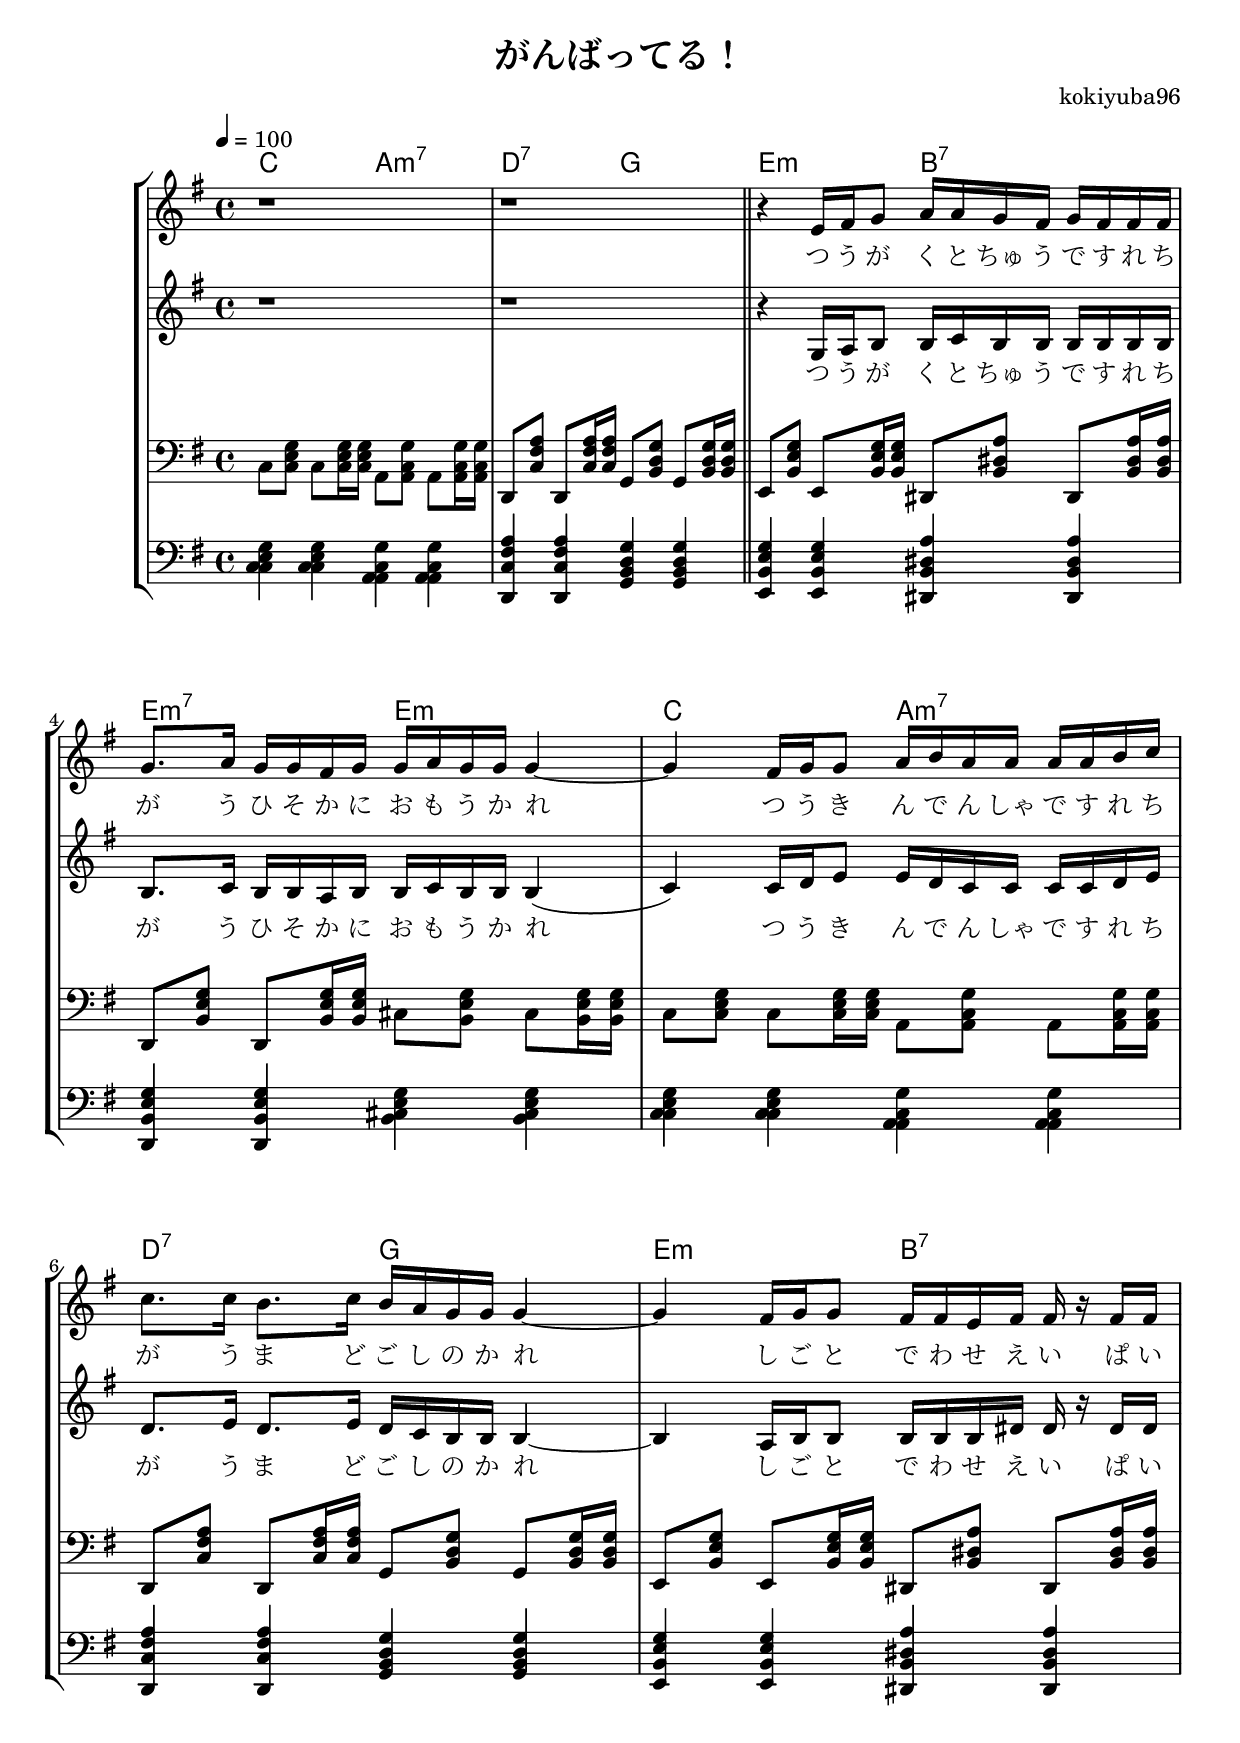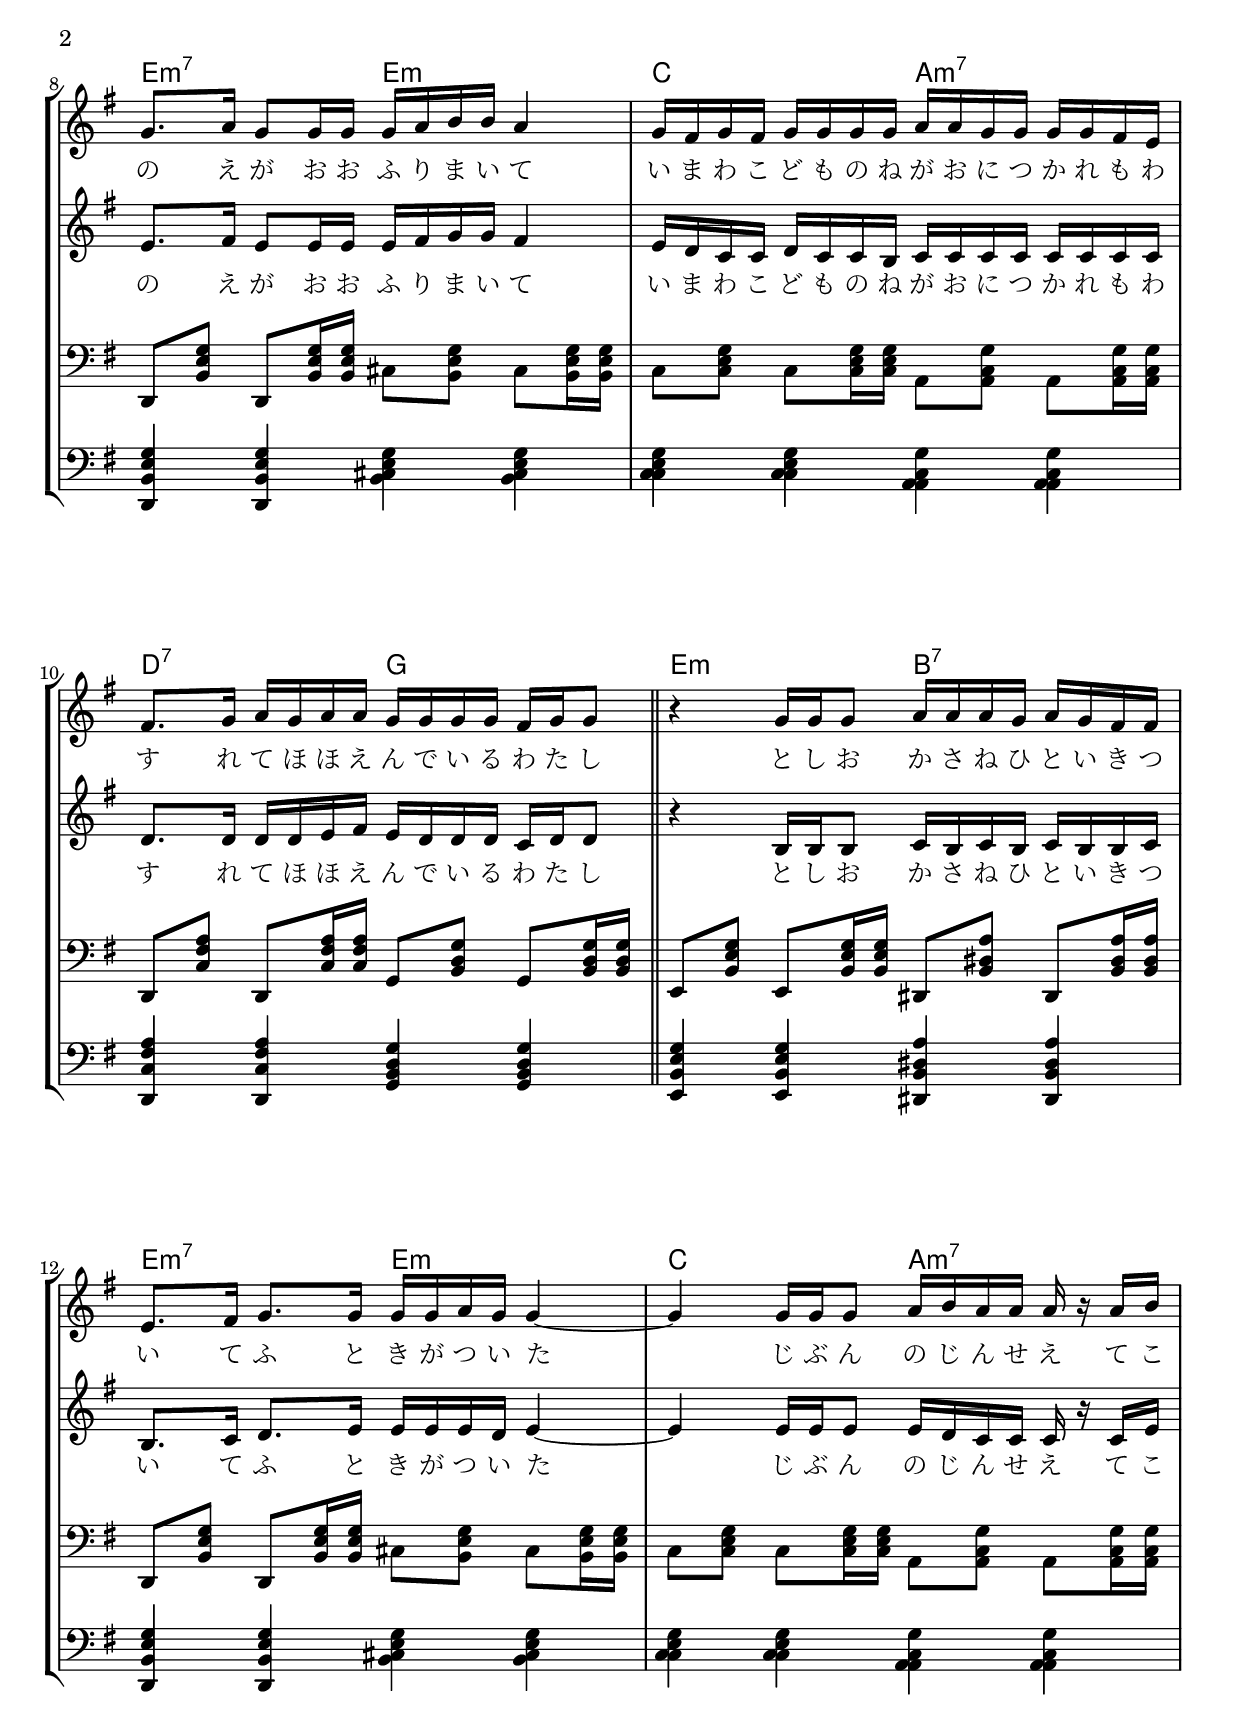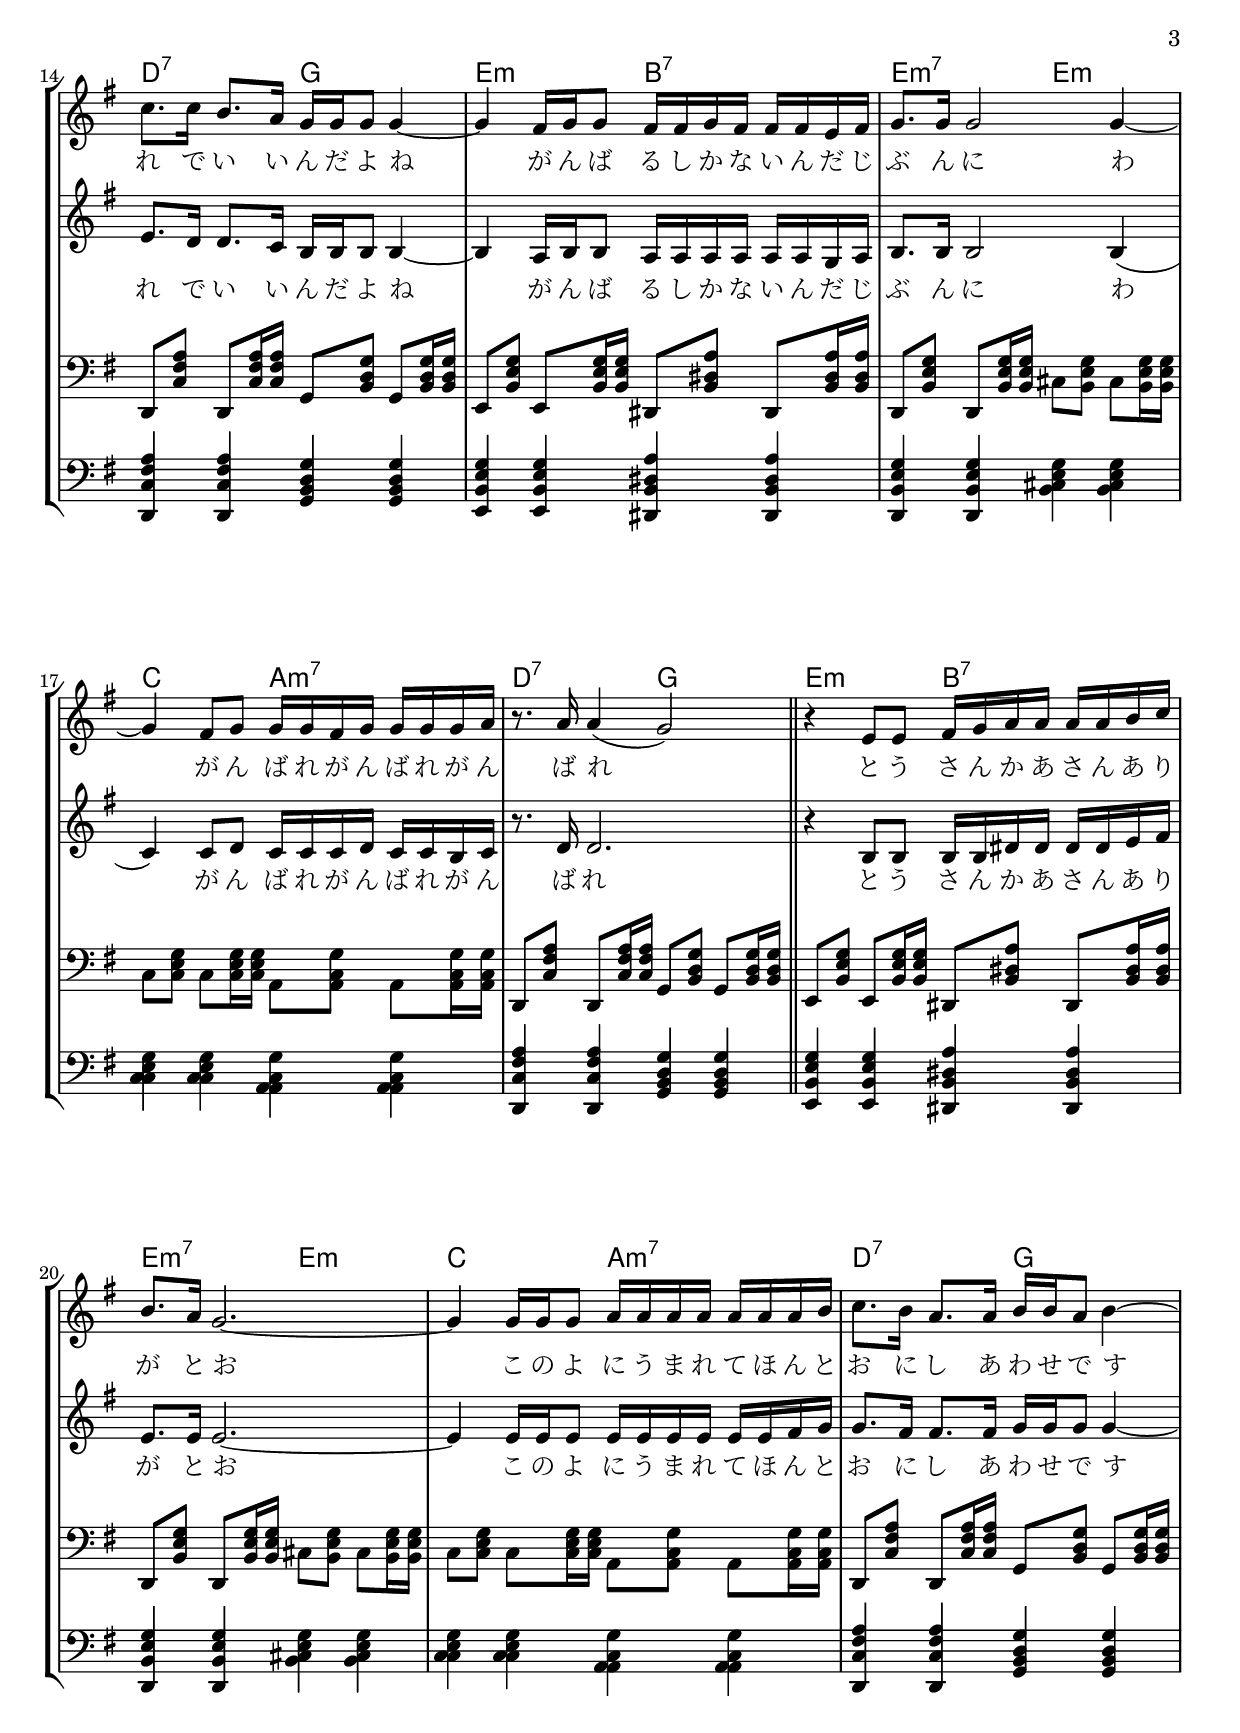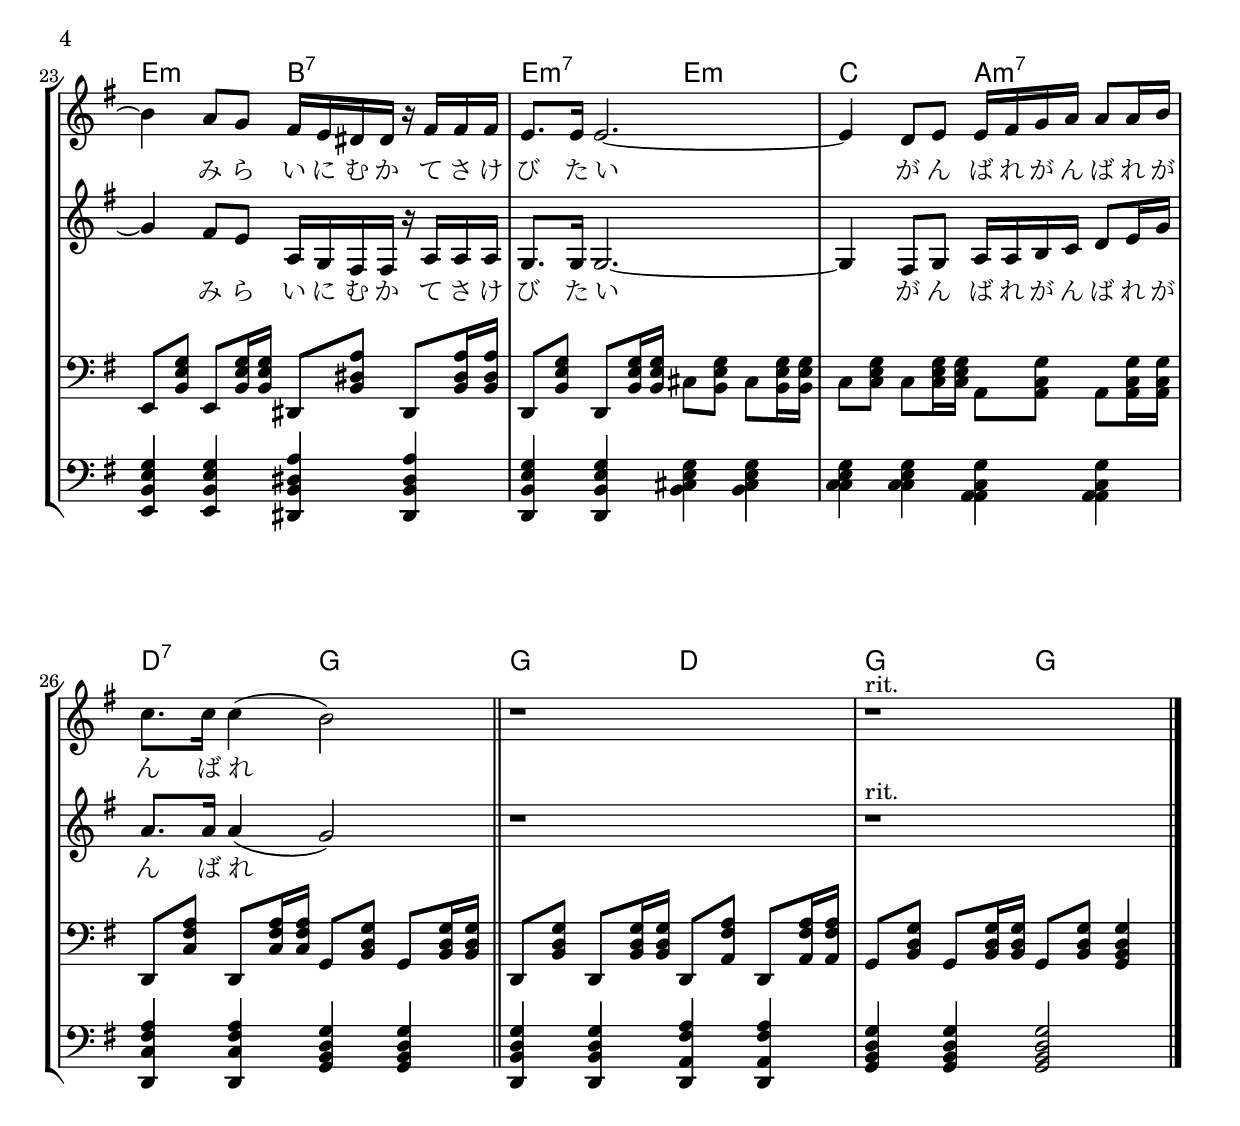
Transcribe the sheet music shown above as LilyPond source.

\version "2.12.1"

\header {
	title = \markup {がんばってる！}
	composer = \markup \center-column {kokiyuba96}
}

harmony = \chordmode {
	c2 a:min7 d:7 g 

	e:m b:7 e:min7 e:m c a:min7 d:7 g e:m b:7 e:min7 e:m c a:min7 d:7 g 

	e:m b:7 e:min7 e:m c a:min7 d:7 g e:m b:7 e:min7 e:m c a:min7 d:7 g 

	e:m b:7 e:min7 e:m c a:min7 d:7 g e:m b:7 e:min7 e:m c a:min7 d:7 g 

	g d g g 
}

melody = {
	\key g \major
	\tempo 4 = 100
	r1 | r1   
	\set Staff.midiInstrument = #"fss0.37"
	r4 e'16  fis'16  g'8  a'16  a'16  g'16  fis'16  g'16  fis'16  fis'16  fis'16 
	g'8.  a'16  g'16  g'16  fis'16  g'16  g'16  a'16  g'16  g'16  g'4~ 
	g'4  fis'16  g'16  g'8  a'16  b'16  a'16  a'16  a'16  a'16  b'16  c''16 
	c''8.  c''16  b'8.  c''16  b'16  a'16  g'16  g'16  g'4~ 
	g'4  fis'16  g'16  g'8  fis'16  fis'16  e'16  fis'16  fis'16  r16  fis'16  fis'16 
	g'8.  a'16  g'8  g'16  g'16  g'16  a'16  b'16  b'16  a'4 
	g'16  fis'16  g'16  fis'16  g'16  g'16  g'16  g'16  a'16  a'16  g'16  g'16  g'16  g'16  fis'16  e'16 
	fis'8.  g'16  a'16  g'16  a'16  a'16  g'16  g'16  g'16  g'16  fis'16  g'16  g'8
	\set Staff.midiInstrument = #"fss0.37"
	r4 g'16  g'16  g'8  a'16  a'16  a'16  g'16  a'16  g'16  fis'16  fis'16 
	e'8.  fis'16  g'8.  g'16  g'16  g'16  a'16  g'16  g'4~ 
	g'4  g'16  g'16  g'8  a'16  b'16  a'16  a'16  a'16  r16  a'16  b'16 
	c''8.  c''16  b'8.  a'16  g'16  g'16  g'8  g'4~ 
	g'4  fis'16  g'16  g'8  fis'16  fis'16  g'16  fis'16  fis'16  fis'16  e'16  fis'16 
	g'8.  g'16  g'2  g'4~ 
	g'4  fis'8  g'8  g'16  g'16  fis'16  g'16  g'16  g'16  g'16  a'16 
	r8.  a'16  a'4  (g'2)
	\set Staff.midiInstrument = #"fss0.37"
	r4 e'8  e'8  fis'16  g'16  a'16  a'16  a'16  a'16  b'16  c''16 
	b'8.  a'16  g'2.~ 
	g'4  g'16  g'16  g'8  a'16  a'16  a'16  a'16  a'16  a'16  a'16  b'16 
	c''8.  b'16  a'8.  a'16  b'16  b'16  a'8  b'4~ 
	b'4  a'8  g'8  fis'16  e'16  dis'16  dis'16  r16  fis'16  fis'16  fis'16 
	e'8.  e'16  e'2.~ 
	e'4  d'8  e'8  e'16  fis'16  g'16  a'16  a'8  a'16  b'16 
	c''8.  c''16  c''4  (b'2)
	r1 | r1^"rit." \bar "|."
}

words = \lyricmode {
	
	つ  う  が  く  と  ちゅ  う  で  す  れ  ち  が  う  ひ  そ  か  に  お  も  う  か  れ  つ  う  き  ん  で  ん  しゃ  で  す  れ  ち  が  う  ま  ど  ご  し  の  か  れ  し  ご  と  で  わ  せ  え  い  ぱ  い  の  え  が  お  お  ふ  り  ま  い  て  い  ま  わ  こ  ど  も  の  ね  が  お  に  つ  か  れ  も  わ  す  れ  て  ほ  ほ  え  ん  で  い  る  わ  た  し  
	と  し  お  か  さ  ね  ひ  と  い  き  つ  い  て  ふ  と  き  が  つ  い  た  じ  ぶ  ん  の  じ  ん  せ  え  て  こ  れ  で  い  い  ん  だ  よ  ね  が  ん  ば  る  し  か  な  い  ん  だ  じ  ぶ  ん  に  わ  が  ん  ば  れ  が  ん  ば  れ  が  ん  ば  れ  
	と  う  さ  ん  か  あ  さ  ん  あ  り  が  と  お  こ  の  よ  に  う  ま  れ  て  ほ  ん  と  お  に  し  あ  わ  せ  で  す  み  ら  い  に  む  か  て  さ  け  び  た  い  が  ん  ば  れ  が  ん  ば  れ  が  ん  ば  れ  
	
}

secondmelody = {
	\key g \major
	\tempo 4 = 100
	r1 | r1   
	\set Staff.midiInstrument = #"Marimba"
	r4 g16  a16  b8  b16  c'16  b16  b16  b16  b16  b16  b16 
	b8.  c'16  b16  b16  a16  b16  b16  c'16  b16  b16  b4 
	(c'4)  c'16  d'16  e'8  e'16  d'16  c'16  c'16  c'16  c'16  d'16  e'16 
	d'8.  e'16  d'8.  e'16  d'16  c'16  b16  b16  b4~ 
	b4  a16  b16  b8  b16  b16  b16  dis'16  dis'16  r16  dis'16  dis'16 
	e'8.  fis'16  e'8  e'16  e'16  e'16  fis'16  g'16  g'16  fis'4 
	e'16  d'16  c'16  c'16  d'16  c'16  c'16  b16  c'16  c'16  c'16  c'16  c'16  c'16  c'16  c'16 
	d'8.  d'16  d'16  d'16  e'16  fis'16  e'16  d'16  d'16  d'16  c'16  d'16  d'8
	\set Staff.midiInstrument = #"Marimba"
	r4 b16  b16  b8  c'16  b16  c'16  b16  c'16  b16  b16  c'16 
	b8.  c'16  d'8.  e'16  e'16  e'16  e'16  d'16  e'4~ 
	e'4  e'16  e'16  e'8  e'16  d'16  c'16  c'16  c'16  r16  c'16  e'16 
	e'8.  d'16  d'8.  c'16  b16  b16  b8  b4~ 
	b4  a16  b16  b8  a16  a16  a16  a16  a16  a16  g16  a16 
	b8.  b16  b2  b4 
	(c'4)  c'8  d'8  c'16  c'16  c'16  d'16  c'16  c'16  b16  c'16 
	r8.  d'16  d'2.
	\set Staff.midiInstrument = #"Marimba"
	r4 b8  b8  b16  b16  dis'16  dis'16  dis'16  dis'16  e'16  fis'16 
	e'8.  e'16  e'2.~ 
	e'4  e'16  e'16  e'8  e'16  e'16  e'16  e'16  e'16  e'16  fis'16  g'16 
	g'8.  fis'16  fis'8.  fis'16  g'16  g'16  g'8  g'4~ 
	g'4  fis'8  e'8  a16  g16  fis16  fis16  r16  a16  a16  a16 
	g8.  g16  g2.~ 
	g4  fis8  g8  a16  a16  b16  c'16  d'8  e'16  g'16 
	a'8.  a'16  a'4  (g'2)
	r1 | r1^"rit." \bar "|."
}

secondwords = \lyricmode {
	
	つ  う  が  く  と  ちゅ  う  で  す  れ  ち  が  う  ひ  そ  か  に  お  も  う  か  れ  つ  う  き  ん  で  ん  しゃ  で  す  れ  ち  が  う  ま  ど  ご  し  の  か  れ  し  ご  と  で  わ  せ  え  い  ぱ  い  の  え  が  お  お  ふ  り  ま  い  て  い  ま  わ  こ  ど  も  の  ね  が  お  に  つ  か  れ  も  わ  す  れ  て  ほ  ほ  え  ん  で  い  る  わ  た  し  
	と  し  お  か  さ  ね  ひ  と  い  き  つ  い  て  ふ  と  き  が  つ  い  た  じ  ぶ  ん  の  じ  ん  せ  え  て  こ  れ  で  い  い  ん  だ  よ  ね  が  ん  ば  る  し  か  な  い  ん  だ  じ  ぶ  ん  に  わ  が  ん  ば  れ  が  ん  ば  れ  が  ん  ば  れ  
	と  う  さ  ん  か  あ  さ  ん  あ  り  が  と  お  こ  の  よ  に  う  ま  れ  て  ほ  ん  と  お  に  し  あ  わ  せ  で  す  み  ら  い  に  む  か  て  さ  け  び  た  い  が  ん  ば  れ  が  ん  ば  れ  が  ん  ば  れ  
	
}

tempochange = {
	\tempo 4 = 100
	r1 | r1 \bar "||"
	\tempo 4 = 100
	r1 | r1 | r1 | r1 | r1 | r1 | r1 | r1 \bar "||"
	\tempo 4 = 100
	r1 | r1 | r1 | r1 | r1 | r1 | r1 | r1 \bar "||"
	\tempo 4 = 100
	r1 | r1 | r1 | r1 | r1 | r1 | r1 | r1 \bar "||"
	\tempo 4 = 100
	r1 | \tempo 4 = 75 r2 \tempo 4 = 66 r2 \bar "|."
}

mainacc = {
	\clef bass
	\set Staff.midiInstrument = #"Acoustic grand"
	\key g \major
	\tempo 4 = 100
	c8 <c e g> c <c e g>16 <c e g>
	a,8 <a, c g> a, <a, c g>16 <a, c g>
	d,8 <c fis a> d, <c fis a>16 <c fis a>
	g,8 <b, d g> g, <b, d g>16 <b, d g>
	\bar "||"

	\set Staff.midiInstrument = #"Electric Piano 1"
	e,8 <b, e g> e, <b, e g>16 <b, e g>
	dis,8 <b, dis a> dis, <b, dis a>16 <b, dis a>
	d,8 <b, e g> d, <b, e g>16 <b, e g>
	cis8 <b, e g> cis <b, e g>16 <b, e g>
	c8 <c e g> c <c e g>16 <c e g>
	a,8 <a, c g> a, <a, c g>16 <a, c g>
	d,8 <c fis a> d, <c fis a>16 <c fis a>
	g,8 <b, d g> g, <b, d g>16 <b, d g>
	e,8 <b, e g> e, <b, e g>16 <b, e g>
	dis,8 <b, dis a> dis, <b, dis a>16 <b, dis a>
	d,8 <b, e g> d, <b, e g>16 <b, e g>
	cis8 <b, e g> cis <b, e g>16 <b, e g>
	c8 <c e g> c <c e g>16 <c e g>
	a,8 <a, c g> a, <a, c g>16 <a, c g>
	d,8 <c fis a> d, <c fis a>16 <c fis a>
	g,8 <b, d g> g, <b, d g>16 <b, d g>
	\bar "||"

	\set Staff.midiInstrument = #"Electric Piano 1"
	e,8 <b, e g> e, <b, e g>16 <b, e g>
	dis,8 <b, dis a> dis, <b, dis a>16 <b, dis a>
	d,8 <b, e g> d, <b, e g>16 <b, e g>
	cis8 <b, e g> cis <b, e g>16 <b, e g>
	c8 <c e g> c <c e g>16 <c e g>
	a,8 <a, c g> a, <a, c g>16 <a, c g>
	d,8 <c fis a> d, <c fis a>16 <c fis a>
	g,8 <b, d g> g, <b, d g>16 <b, d g>
	e,8 <b, e g> e, <b, e g>16 <b, e g>
	dis,8 <b, dis a> dis, <b, dis a>16 <b, dis a>
	d,8 <b, e g> d, <b, e g>16 <b, e g>
	cis8 <b, e g> cis <b, e g>16 <b, e g>
	c8 <c e g> c <c e g>16 <c e g>
	a,8 <a, c g> a, <a, c g>16 <a, c g>
	d,8 <c fis a> d, <c fis a>16 <c fis a>
	g,8 <b, d g> g, <b, d g>16 <b, d g>
	\bar "||"

	\set Staff.midiInstrument = #"Electric Piano 1"
	e,8 <b, e g> e, <b, e g>16 <b, e g>
	dis,8 <b, dis a> dis, <b, dis a>16 <b, dis a>
	d,8 <b, e g> d, <b, e g>16 <b, e g>
	cis8 <b, e g> cis <b, e g>16 <b, e g>
	c8 <c e g> c <c e g>16 <c e g>
	a,8 <a, c g> a, <a, c g>16 <a, c g>
	d,8 <c fis a> d, <c fis a>16 <c fis a>
	g,8 <b, d g> g, <b, d g>16 <b, d g>
	e,8 <b, e g> e, <b, e g>16 <b, e g>
	dis,8 <b, dis a> dis, <b, dis a>16 <b, dis a>
	d,8 <b, e g> d, <b, e g>16 <b, e g>
	cis8 <b, e g> cis <b, e g>16 <b, e g>
	c8 <c e g> c <c e g>16 <c e g>
	a,8 <a, c g> a, <a, c g>16 <a, c g>
	d,8 <c fis a> d, <c fis a>16 <c fis a>
	g,8 <b, d g> g, <b, d g>16 <b, d g>
	\bar "||"

	\set Staff.midiInstrument = #"Acoustic grand"
	d,8 <b, d g> d, <b, d g>16 <b, d g>
	d,8 <a, fis a> d, <a, fis a>16 <a, fis a>
	g,8 <b, d g> g, <b, d g>16 <b, d g>
	g,8 <b, d g>8 <g, b, d g>4
	\bar "|."
}

subacc = {
	\clef bass
	\set Staff.midiInstrument = #"Pad 3 (polysynth)"
	\key g \major
	\tempo 4 = 100
	<c c e g>4 <c c e g>4
	<a, a, c g>4 <a, a, c g>4
	<d, c fis a>4 <d, c fis a>4
	<g, b, d g>4 <g, b, d g>4
	\bar "||"

	\set Staff.midiInstrument = #"Pad 3 (polysynth)"
	<e, b, e g>4 <e, b, e g>4
	<dis, b, dis a>4 <dis, b, dis a>4
	<d, b, e g>4 <d, b, e g>4
	<cis b, e g>4 <cis b, e g>4
	<c c e g>4 <c c e g>4
	<a, a, c g>4 <a, a, c g>4
	<d, c fis a>4 <d, c fis a>4
	<g, b, d g>4 <g, b, d g>4
	<e, b, e g>4 <e, b, e g>4
	<dis, b, dis a>4 <dis, b, dis a>4
	<d, b, e g>4 <d, b, e g>4
	<cis b, e g>4 <cis b, e g>4
	<c c e g>4 <c c e g>4
	<a, a, c g>4 <a, a, c g>4
	<d, c fis a>4 <d, c fis a>4
	<g, b, d g>4 <g, b, d g>4
	\bar "||"

	\set Staff.midiInstrument = #"Pad 3 (polysynth)"
	<e, b, e g>4 <e, b, e g>4
	<dis, b, dis a>4 <dis, b, dis a>4
	<d, b, e g>4 <d, b, e g>4
	<cis b, e g>4 <cis b, e g>4
	<c c e g>4 <c c e g>4
	<a, a, c g>4 <a, a, c g>4
	<d, c fis a>4 <d, c fis a>4
	<g, b, d g>4 <g, b, d g>4
	<e, b, e g>4 <e, b, e g>4
	<dis, b, dis a>4 <dis, b, dis a>4
	<d, b, e g>4 <d, b, e g>4
	<cis b, e g>4 <cis b, e g>4
	<c c e g>4 <c c e g>4
	<a, a, c g>4 <a, a, c g>4
	<d, c fis a>4 <d, c fis a>4
	<g, b, d g>4 <g, b, d g>4
	\bar "||"

	\set Staff.midiInstrument = #"Pad 3 (polysynth)"
	<e, b, e g>4 <e, b, e g>4
	<dis, b, dis a>4 <dis, b, dis a>4
	<d, b, e g>4 <d, b, e g>4
	<cis b, e g>4 <cis b, e g>4
	<c c e g>4 <c c e g>4
	<a, a, c g>4 <a, a, c g>4
	<d, c fis a>4 <d, c fis a>4
	<g, b, d g>4 <g, b, d g>4
	<e, b, e g>4 <e, b, e g>4
	<dis, b, dis a>4 <dis, b, dis a>4
	<d, b, e g>4 <d, b, e g>4
	<cis b, e g>4 <cis b, e g>4
	<c c e g>4 <c c e g>4
	<a, a, c g>4 <a, a, c g>4
	<d, c fis a>4 <d, c fis a>4
	<g, b, d g>4 <g, b, d g>4
	\bar "||"

	\set Staff.midiInstrument = #"Pad 3 (polysynth)"
	<d, b, d g>4 <d, b, d g>4
	<d, a, fis a>4 <d, a, fis a>4
	<g, b, d g>4 <g, b, d g>4
	<g, b, d g>2
	\bar "|."
}

percA = {
	\drummode {
	r1  |r2 r8 hho4 hho8  \bar "||"
	hh4 hh4 hh4 hh4  |hh4 hh4 hh4 hh4  |hh4 hh4 hh4 hh4  |hh4 hh4 hh4 hh4  |hh4 hh4 hh4 hh4  |hh4 hh4 hh4 hh4  |hh4 hh4 hh4 hh4  |hh4 hh4 hh4 hh4  \bar "||"
	hh4 hh4 hh4 hh4  |hh4 hh4 hh4 hh4  |hh4 hh4 hh4 hh4  |hh4 hh4 hh4 hh4  |hh4 hh4 hh4 hh4  |hh4 hh4 hh4 hh4  |hh4 hh4 hh4 hh4  |hh4 hh4 hh4 hh4  \bar "||"
	r1  |r1  |r1  |r1  |r1  |r1  |r1  |r2 r8 hho4 hho8  \bar "||"
	cymr4 cymr4 cymr4 cymr4  |cymr4 cymr8 cymr16 cymr16 cymr4 cymr4  \bar "|."
	}
}

percB = {
	\drummode {
	r4. hhp2 hhp8  |hhp4 hhp4 hhp4 hhp4  \bar "||"
	r8 ss4 ss4 ss4 ss8  |r8 ss4 ss8 ss8. ss8. ss8  |r8 ss4 ss4 ss4 ss8  |r8 ss4 ss8 ss8. ss8. ss8  |r8 ss4 ss4 ss4 ss8  |r8 ss4 ss8 ss8. ss8. ss8  |r8 ss4 ss4 ss4 ss8  |r8 ss4 ss8 ss8. ss8. ss8  \bar "||"
	r8 ss4 ss4 ss4 ss8  |r8 ss4 ss8 ss8. ss8. ss8  |r8 ss4 ss4 ss4 ss8  |r8 ss4 ss8 ss8. ss8. ss8  |r8 ss4 ss4 ss4 ss8  |r8 ss4 ss8 ss8. ss8. ss8  |r8 ss4 ss4 ss4 ss8  |r8 ss4 ss8 ss8. ss8. ss8  \bar "||"
	r4. hhp2 hhp8  |r4. hhp2 hhp8  |r4. hhp2 hhp8  |r4. hhp2 hhp8  |r4. hhp2 hhp8  |r4. hhp2 hhp8  |r4. hhp2 hhp8  |hhp4 hhp4 hhp4 hhp4  \bar "||"
	r2 sn2  |r2 sn2  \bar "|."
	}
}

percC = {
	\drummode {
	hh4 hh4 hh4 hh4  |r4. hh2 r8  \bar "||"
	r8 hhp4 hhp4 hhp4 hhp8  |r8 hhp4 hhp4 hhp4 hhp8  |r8 hhp4 hhp4 hhp4 hhp8  |r8 hhp4 hhp4 hhp4 hhp8  |r8 hhp4 hhp4 hhp4 hhp8  |r8 hhp4 hhp4 hhp4 hhp8  |r8 hhp4 hhp4 hhp4 hhp8  |r8 hhp4 hhp4 hhp4 hhp8  \bar "||"
	r8 hhp4 hhp4 hhp4 hhp8  |r8 hhp4 hhp4 hhp4 hhp8  |r8 hhp4 hhp4 hhp4 hhp8  |r8 hhp4 hhp4 hhp4 hhp8  |r8 hhp4 hhp4 hhp4 hhp8  |r8 hhp4 hhp4 hhp4 hhp8  |r8 hhp4 hhp4 hhp4 hhp8  |r8 hhp4 hhp4 hhp4 hhp8  \bar "||"
	hh4 hh4 hh4 hh4  |hh4 hh4 hh4 hh4  |hh4 hh4 hh4 hh4  |hh4 hh4 hh4 hh4  |hh4 hh4 hh4 hh4  |hh4 hh4 hh4 hh4  |hh4 hh4 hh4 hh4  |r4. hh2 r8  \bar "||"
	bd2. r8 bd8  |bd2 r8 bd4.  \bar "|."
	}
}

percD = {
	\drummode {
	bd2. r8 bd8  |bd8. bd4. r16 bd4 bd8  \bar "||"
	bd2 bd4. r16 bd16  |bd4 bd4 bd4 bd8. bd16  |bd2 bd4. r16 bd16  |bd4 bd4 bd4 bd8. bd16  |bd2 bd4. r16 bd16  |bd4 bd4 bd4 bd8. bd16  |bd2 bd4. r16 bd16  |bd4 bd4 bd4 bd8. bd16  \bar "||"
	bd2 bd4. r16 bd16  |bd4 bd4 bd4 bd8. bd16  |bd2 bd4. r16 bd16  |bd4 bd4 bd4 bd8. bd16  |bd2 bd4. r16 bd16  |bd4 bd4 bd4 bd8. bd16  |bd2 bd4. r16 bd16  |bd4 bd4 bd4 bd8. bd16  \bar "||"
	bd2. r8 bd8  |bd8. bd8. bd2 bd8  |bd2. r8 bd8  |bd8. bd8. bd2 bd8  |bd2. r8 bd8  |bd8. bd8. bd2 bd8  |bd2. r8 bd8  |bd8. bd4. r16 bd4 bd8  \bar "||"
	r1 |r8. tommh8. tommh2 r8  \bar "|."
	}
}

percE = {
	\drummode {
	r1 | r1 \bar "||"
	r1 | r1 | r1 | r1 | r1 | r1 | r1 | r1 \bar "||"
	r1 | r1 | r1 | r1 | r1 | r1 | r1 | r1 \bar "||"
	r1 | r1 | r1 | r1 | r1 | r1 | r1 | r1 \bar "||"
	r1 |r2. toml8 toml8  \bar "|."
	}
}

percF = {
	\drummode {
	r1 | r1 \bar "||"
	r1 | r1 | r1 | r1 | r1 | r1 | r1 | r1 \bar "||"
	r1 | r1 | r1 | r1 | r1 | r1 | r1 | r1 \bar "||"
	r1 | r1 | r1 | r1 | r1 | r1 | r1 | r1 \bar "||"
	r1 |hho1  \bar "|."
	}
}

\score {
	<<
		\new StaffGroup <<
			\new ChordNames {\harmony}
			\new Voice = "melody" {\melody}
			\new Lyrics \lyricsto "melody" \words
			\new Voice = "secondmelody" {\secondmelody}
			\new Lyrics \lyricsto "secondmelody" \secondwords
			\new Staff = "mainacc" {\mainacc}
			\new Staff = "subacc" {\subacc}
		>>
	>>
	\layout { }
}
